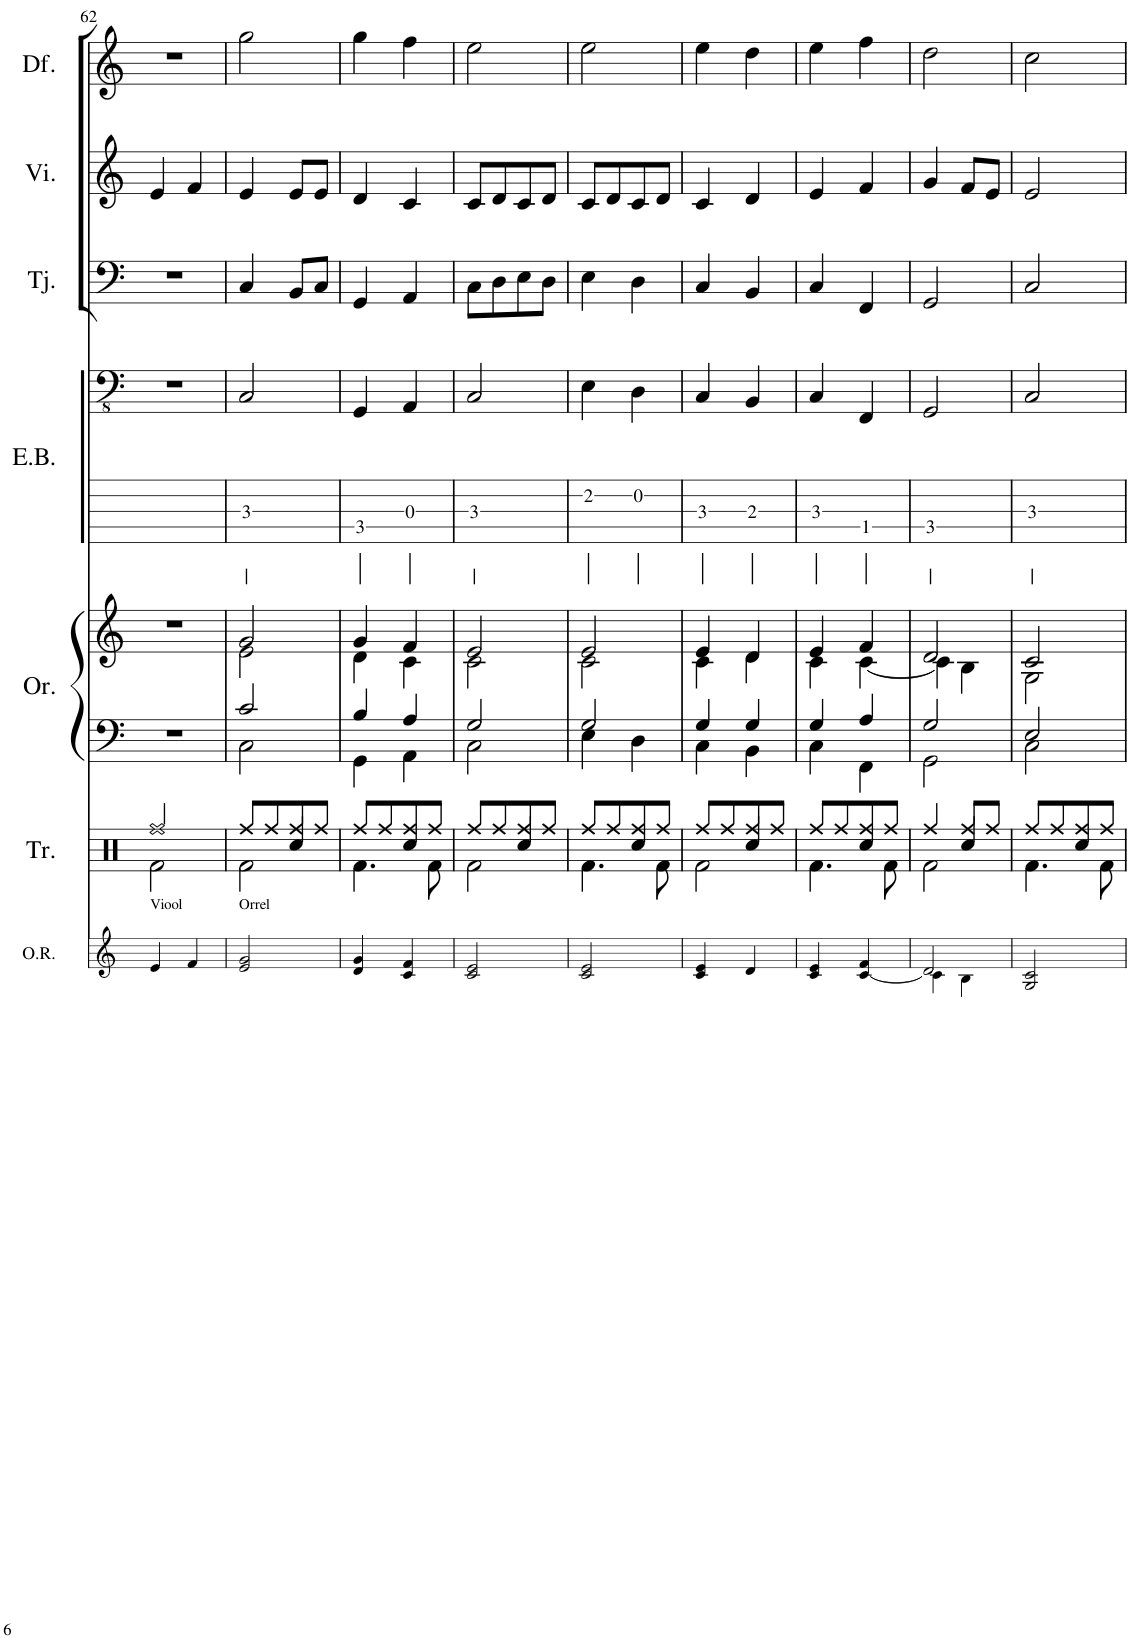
**kern	**kern	**kern	**kern	**kern	**kern	**kern	**kern
*part6	*part5	*part5	*part4	*part4	*part3	*part2	*part1
*staff8	*staff7	*staff6	*staff5	*staff4	*staff3	*staff2	*staff1
*I"Orkestrale reduksie	*I"Orrel	*	*I"5-snr. E-Baskitaar	*	*I"Tjello	*I"Viool	*I"Dwarsfluit
*I'O.R.	*I'Or.	*	*I'E.B.	*	*I'Tj.	*I'Vi.	*I'Df.
!!LO:PB:g=z
*clefG2	*clefF4	*clefG2	*	*clefFv4	*clefF4	*clefG2	*clefG2
*k[]	*k[]	*k[]	*k[]	*k[]	*k[]	*k[]	*k[]
*M1/2	*M1/2	*M1/2	*M1/2	*M1/2	*M1/2	*M1/2	*M1/2
=62	=62	=62	=62	=62	=62	=62	=62
!LO:TX:a:t=Viool	!	!	!	!	!	!	!
4e/	2r	2r	2r	2r	2r	4e/	2r
4f/	.	.	.	.	.	4f/	.
=63	=63	=63	=63	=63	=63	=63	=63
*	*^	*^	*	*	*	*	*
!LO:TX:a:t=Orrel	!	!	!	!	!	!	!	!	!
2e/ 2g/	2c/	2C\	2g/	2e\	2CC\	2CC/	4C/	4e/	2gg\
.	.	.	.	.	.	.	8BB/L	8e/L	.
.	.	.	.	.	.	.	8C/J	8e/J	.
=64	=64	=64	=64	=64	=64	=64	=64	=64	=64
4d/ 4g/	4B/	4GG\	4g/	4d\	4GGG\	4GGG/	4GG/	4d/	4gg\
4c/ 4f/	4A/	4AA\	4f/	4c\	4AAA\	4AAA/	4AA/	4c/	4ff\
=65	=65	=65	=65	=65	=65	=65	=65	=65	=65
2c/ 2e/	2G/	2C\	2e/	2c\	2CC\	2CC/	8C\L	8c/L	2ee\
.	.	.	.	.	.	.	8D\	8d/	.
.	.	.	.	.	.	.	8E\	8c/	.
.	.	.	.	.	.	.	8D\J	8d/J	.
=66	=66	=66	=66	=66	=66	=66	=66	=66	=66
2c/ 2e/	2G/	4E\	2e/	2c\	4EE\	4EE\	4E\	8c/L	2ee\
.	.	.	.	.	.	.	.	8d/	.
.	.	4D\	.	.	4DD\	4DD\	4D\	8c/	.
.	.	.	.	.	.	.	.	8d/J	.
=67	=67	=67	=67	=67	=67	=67	=67	=67	=67
4c/ 4e/	4G/	4C\	4e/	4c\	4CC\	4CC/	4C/	4c/	4ee\
4d/	4G/	4BB\	4d/	4d\	4BBB\	4BBB/	4BB/	4d/	4dd\
=68	=68	=68	=68	=68	=68	=68	=68	=68	=68
4c/ 4e/	4G/	4C\	4e/	4c\	4CC\	4CC/	4C/	4e/	4ee\
[4c/ 4f/	4A/	4FF\	4f/	[4c\	4FFF\	4FFF/	4FF/	4f/	4ff\
=69	=69	=69	=69	=69	=69	=69	=69	=69	=69
*^	*	*	*	*	*	*	*	*	*
2d/	4c\]	2G/	2GG\	2d/	4c\]	2GGG\	2GGG/	2GG/	4g/	2dd\
.	4B\	.	.	.	4B\	.	.	.	8f/L	.
.	.	.	.	.	.	.	.	.	8e/J	.
*v	*v	*	*	*	*	*	*	*	*	*
=70	=70	=70	=70	=70	=70	=70	=70	=70	=70
2G/ 2c/	2E/	2C\	2c/	2G\	2CC\	2CC/	2C/	2e/	2cc\
*	*v	*v	*	*	*	*	*	*	*
*	*	*v	*v	*	*	*	*	*
=	=	=	=	=	=	=	=
*-	*-	*-	*-	*-	*-	*-	*-
